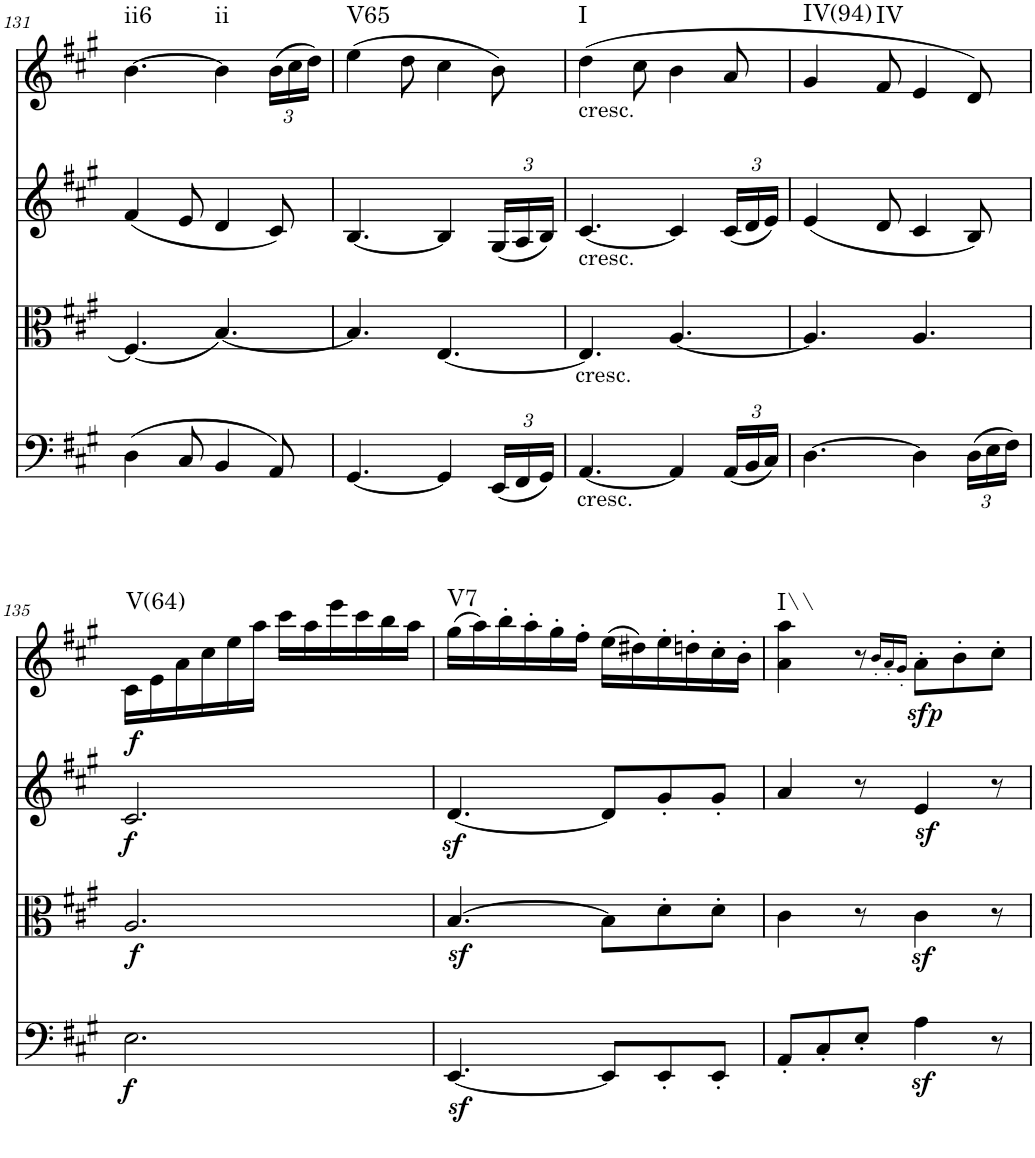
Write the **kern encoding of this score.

**kern	**dynam	**kern	**dynam	**kern	**dynam	**kern	**dynam	**harte
*part4	*part4	*part3	*part3	*part2	*part2	*part1	*part1	*part1
*staff4	*staff4	*staff3	*staff3	*staff2	*staff2	*staff1	*staff1	*
*I"Violoncello	*	*I"Viola	*	*I"Violin 2	*	*I"Violin 1	*	*
*I'Vc	*	*I'Vla	*	*I'Vln	*	*I'Vln	*	*
!!LO:PB:g=z
*clefC4	*	*clefC3	*	*clefG2	*	*clefG2	*	*
*k[f#c#g#]	*	*k[f#c#g#]	*	*k[f#c#g#]	*	*k[f#c#g#]	*	*
*A:	*	*A:	*	*A:	*	*A:	*	*
*M6/8	*	*M6/8	*	*M6/8	*	*M6/8	*	*
=131	=131	=131	=131	=131	=131	=131	=131	=131
!	!	!	!	!	!	!	!	!LO:H:kt=ii6
(4D\	.	(4.F#/]	.	(4f#/	.	[4.b\	.	N
8C#/	.	.	.	8e/	.	.	.	.
!	!	!	!	!	!	!	!	!LO:H:kt=ii
4BB/	.	[4.B/)	.	4d/	.	4b\]	.	N
*	*	*	*	*	*	*Xbrackettup	*	*
8AA/)	.	.	.	8c#/)	.	(24b\LL	.	.
.	.	.	.	.	.	24cc#\	.	.
.	.	.	.	.	.	24dd\JJ)	.	.
=132	=132	=132	=132	=132	=132	=132	=132	=132
!	!	!	!	!	!	!	!	!LO:H:kt=V65
[4.GG#/	.	4.B/]	.	[4.B/	.	(4ee\	.	N
.	.	.	.	.	.	8dd\	.	.
4GG#/]	.	[4.E/	.	4B/]	.	4cc#\	.	.
*Xbrackettup	*	*	*	*Xbrackettup	*	*	*	*
(24EE/LL	.	.	.	(24G#/LL	.	8b\)	.	.
24FF#/	.	.	.	24A/	.	.	.	.
24GG#/JJ)	.	.	.	24B/JJ)	.	.	.	.
=133	=133	=133	=133	=133	=133	=133	=133	=133
!	!	!	!	!	!	!LO:TX:b:t=cresc.	!	!
!	!	!	!	!LO:TX:b:t=cresc.	!	!	!	!
!	!	!LO:TX:b:t=cresc.	!	!	!	!	!	!
!LO:TX:b:t=cresc.	!	!	!	!	!	!	!	!LO:H:kt=I
[4.AA/	.	4.E/]	.	[4.c#/	.	(4dd\	.	N
.	.	.	.	.	.	8cc#\	.	.
4AA/]	.	[4.A/	.	4c#/]	.	4b\	.	.
(24AA/LL	.	.	.	(24c#/LL	.	8a/	.	.
24BB/	.	.	.	24d/	.	.	.	.
24C#/JJ)	.	.	.	24e/JJ)	.	.	.	.
=134	=134	=134	=134	=134	=134	=134	=134	=134
!	!	!	!	!	!	!	!	!LO:H:kt=IV(94)
[4.D\	.	4.A/]	.	(4e/	.	4g#/	.	N
!	!	!	!	!	!	!	!	!LO:H:kt=IV
.	.	.	.	8d/	.	8f#/	.	N
4D\]	.	4.A/	.	4c#/	.	4e/	.	.
(24D\LL	.	.	.	8B/)	.	8d/)	.	.
24E\	.	.	.	.	.	.	.	.
24F#\JJ)	.	.	.	.	.	.	.	.
!!LO:LB:g=z
=135	=135	=135	=135	=135	=135	=135	=135	=135
!	!LO:DY:b	!	!LO:DY:b	!	!LO:DY:a	!	!	!
!	!	!	!	!	!LO:DY:n=1:b	!	!	!LO:H:kt=V(64)
2.E\	f	2.A/	f	2.c#/	f f	16c#\LL	.	N
.	.	.	.	.	.	16e\	.	.
.	.	.	.	.	.	16a\	.	.
.	.	.	.	.	.	16cc#\	.	.
.	.	.	.	.	.	16ee\	.	.
.	.	.	.	.	.	16aa\JJ	.	.
.	.	.	.	.	.	16ccc#\LL	.	.
.	.	.	.	.	.	16aa\	.	.
.	.	.	.	.	.	16eee\	.	.
.	.	.	.	.	.	16ccc#\	.	.
.	.	.	.	.	.	16bb\	.	.
.	.	.	.	.	.	16aa\JJ	.	.
=136	=136	=136	=136	=136	=136	=136	=136	=136
!	!	!	!	!	!	!	!	!LO:H:kt=V7
[4.EEz</	.	[4.Bz</	.	[4.dz</	.	(16gg#\LL	.	N
.	.	.	.	.	.	16aa\)	.	.
.	.	.	.	.	.	16bb'\	.	.
.	.	.	.	.	.	16aa'\	.	.
.	.	.	.	.	.	16gg#'\	.	.
.	.	.	.	.	.	16ff#'\JJ	.	.
8EE/L]	.	8B\L]	.	8d/L]	.	(16ee\LL	.	.
.	.	.	.	.	.	16dd#X\)	.	.
8EE'/	.	8d'\	.	8g#'/	.	16ee'\	.	.
.	.	.	.	.	.	16ddn'\	.	.
8EE'/J	.	8d'\J	.	8g#'/J	.	16cc#'\	.	.
.	.	.	.	.	.	16b'\JJ	.	.
=137	=137	=137	=137	=137	=137	=137	=137	=137
!	!	!	!	!	!	!	!	!LO:H:kt=I\\
8AA'/L	.	4c#\	.	4a/	.	4a\ 4aa\	.	N
8C#'/	.	.	.	.	.	.	.	.
8E'/J	.	8r	.	8r	.	8r	.	.
.	.	.	.	.	.	16qb'/LL	.	.
.	.	.	.	.	.	16qa'/	.	.
.	.	.	.	.	.	16qg#'/JJ	.	.
!	!	!	!	!	!	!	!LO:DY:b	!
4Az<\	.	4c#z<\	.	4ez</	.	8a'\L	sfp	.
.	.	.	.	.	.	8b'\	.	.
8r	.	8r	.	8r	.	8cc#'\J	.	.
=	=	=	=	=	=	=	=	=
*-	*-	*-	*-	*-	*-	*-	*-	*-
